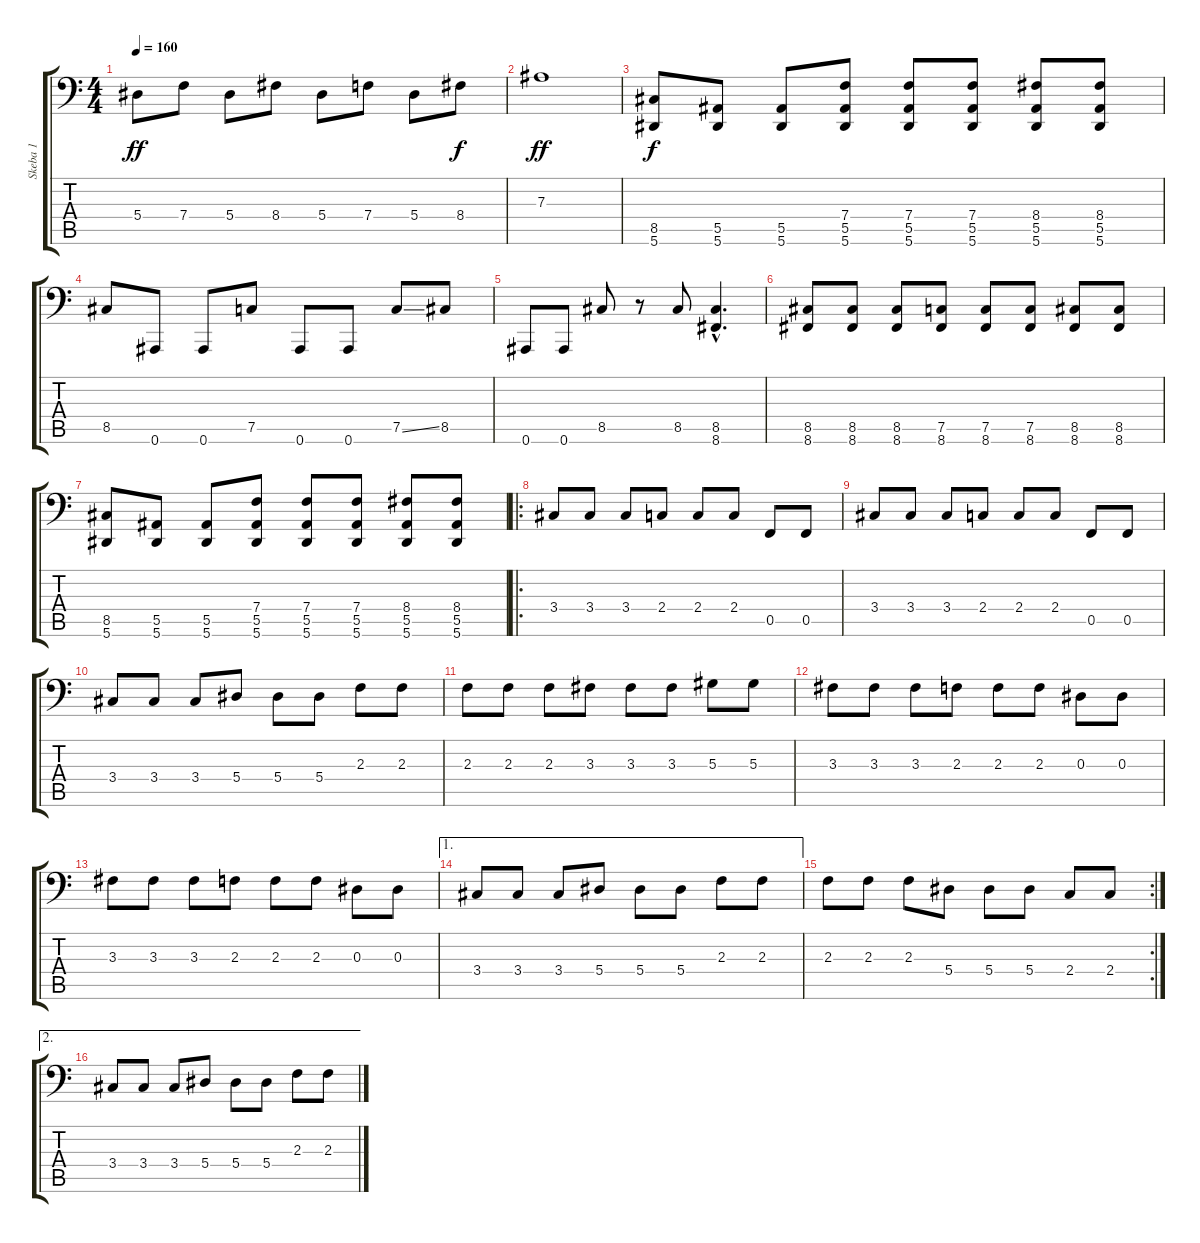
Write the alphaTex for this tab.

\track ("Skeba 1" "Skeba 1") {instrument lead2sawtooth}
\staff {score tabs}
\tuning (C4 G3 Eb3 Bb2 F2 Bb1) {hide}
\ts (4 4)
\tempo 160
\clef f4
\ks c
5.4.8{dy ff} 7.4.8 5.4.8 8.4.8 5.4.8 7.4.8 5.4.8 8.4.8{dy f} |
7.3.1{dy ff} |
(8.5 5.6).8{dy f} (5.5 5.6).8 (5.5 5.6).8 (7.4 5.5 5.6).8 (7.4 5.5 5.6).8 (7.4 5.5 5.6).8 (8.4 5.5 5.6).8 (8.4 5.5 5.6).8 |
8.5.8 0.6.8 0.6.8 7.5.8 0.6.8 0.6.8 7.5{ss}.8 8.5.8 |
0.6.8 0.6.8 8.5.8 r.8 8.5.8 (8.5{hac} 8.6{hac}).4{d} |
(8.5 8.6).8 (8.5 8.6).8 (8.5 8.6).8 (7.5 8.6).8 (7.5 8.6).8 (7.5 8.6).8 (8.5 8.6).8 (8.5 8.6).8 |
(8.5 5.6).8 (5.5 5.6).8 (5.5 5.6).8 (7.4 5.5 5.6).8 (7.4 5.5 5.6).8 (7.4 5.5 5.6).8 (8.4 5.5 5.6).8 (8.4 5.5 5.6).8 |
\ro
3.4.8 3.4.8 3.4.8 2.4.8 2.4.8 2.4.8 0.5.8 0.5.8 |
3.4.8 3.4.8 3.4.8 2.4.8 2.4.8 2.4.8 0.5.8 0.5.8 |
3.4.8 3.4.8 3.4.8 5.4.8 5.4.8 5.4.8 2.3.8 2.3.8 |
2.3.8 2.3.8 2.3.8 3.3.8 3.3.8 3.3.8 5.3.8 5.3.8 |
3.3.8 3.3.8 3.3.8 2.3.8 2.3.8 2.3.8 0.3.8 0.3.8 |
3.3.8 3.3.8 3.3.8 2.3.8 2.3.8 2.3.8 0.3.8 0.3.8 |
\ae 1
3.4.8 3.4.8 3.4.8 5.4.8 5.4.8 5.4.8 2.3.8 2.3.8 |
\rc 2
2.3.8 2.3.8 2.3.8 5.4.8 5.4.8 5.4.8 2.4.8 2.4.8 |
\ae 2
3.4.8 3.4.8 3.4.8 5.4.8 5.4.8 5.4.8 2.3.8 2.3.8
